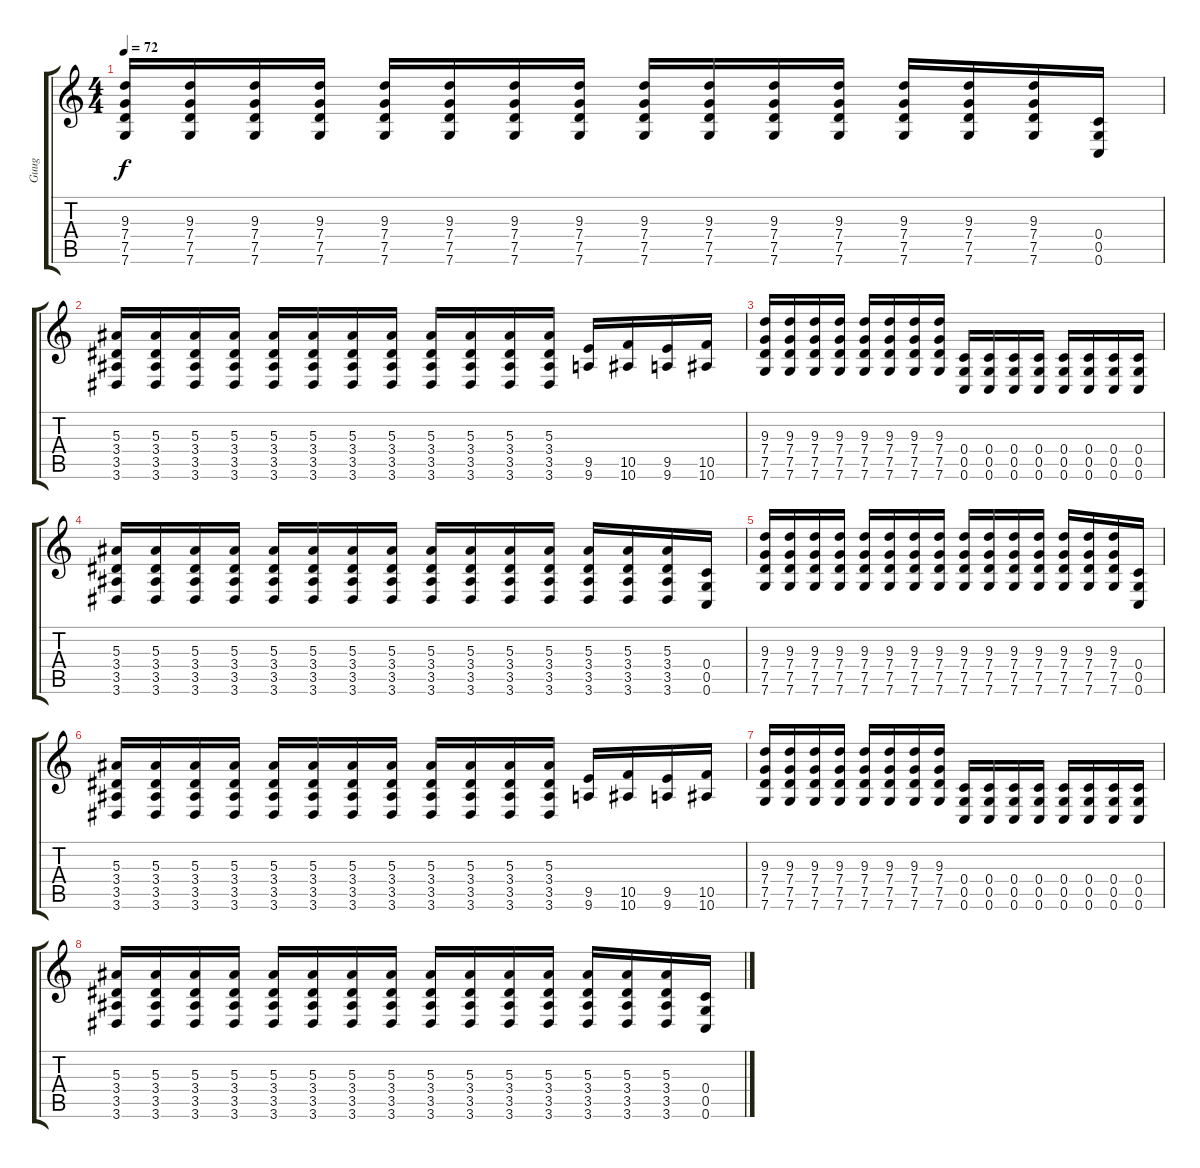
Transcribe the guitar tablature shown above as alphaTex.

\track ("Guug" "Guug") {instrument overdrivenguitar}
\staff {score tabs}
\tuning (D4 A3 F3 C3 G2 C2) {hide}
\ts (4 4)
\tempo 72
\clef g2
\ks c
(9.3 7.4 7.5 7.6).16{dy f} (9.3 7.4 7.5 7.6).16 (9.3 7.4 7.5 7.6).16 (9.3 7.4 7.5 7.6).16 (9.3 7.4 7.5 7.6).16 (9.3 7.4 7.5 7.6).16 (9.3 7.4 7.5 7.6).16 (9.3 7.4 7.5 7.6).16 (9.3 7.4 7.5 7.6).16 (9.3 7.4 7.5 7.6).16 (9.3 7.4 7.5 7.6).16 (9.3 7.4 7.5 7.6).16 (9.3 7.4 7.5 7.6).16 (9.3 7.4 7.5 7.6).16 (9.3 7.4 7.5 7.6).16 (0.4 0.5 0.6).16 |
(5.3 3.4 3.5 3.6).16 (5.3 3.4 3.5 3.6).16 (5.3 3.4 3.5 3.6).16 (5.3 3.4 3.5 3.6).16 (5.3 3.4 3.5 3.6).16 (5.3 3.4 3.5 3.6).16 (5.3 3.4 3.5 3.6).16 (5.3 3.4 3.5 3.6).16 (5.3 3.4 3.5 3.6).16 (5.3 3.4 3.5 3.6).16 (5.3 3.4 3.5 3.6).16 (5.3 3.4 3.5 3.6).16 (9.5 9.6).16 (10.5 10.6).16 (9.5 9.6).16 (10.5 10.6).16 |
(9.3 7.4 7.5 7.6).16 (9.3 7.4 7.5 7.6).16 (9.3 7.4 7.5 7.6).16 (9.3 7.4 7.5 7.6).16 (9.3 7.4 7.5 7.6).16 (9.3 7.4 7.5 7.6).16 (9.3 7.4 7.5 7.6).16 (9.3 7.4 7.5 7.6).16 (0.4 0.5 0.6).16 (0.4 0.5 0.6).16 (0.4 0.5 0.6).16 (0.4 0.5 0.6).16 (0.4 0.5 0.6).16 (0.4 0.5 0.6).16 (0.4 0.5 0.6).16 (0.4 0.5 0.6).16 |
(5.3 3.4 3.5 3.6).16 (5.3 3.4 3.5 3.6).16 (5.3 3.4 3.5 3.6).16 (5.3 3.4 3.5 3.6).16 (5.3 3.4 3.5 3.6).16 (5.3 3.4 3.5 3.6).16 (5.3 3.4 3.5 3.6).16 (5.3 3.4 3.5 3.6).16 (5.3 3.4 3.5 3.6).16 (5.3 3.4 3.5 3.6).16 (5.3 3.4 3.5 3.6).16 (5.3 3.4 3.5 3.6).16 (5.3 3.4 3.5 3.6).16 (5.3 3.4 3.5 3.6).16 (5.3 3.4 3.5 3.6).16 (0.4 0.5 0.6).16 |
(9.3 7.4 7.5 7.6).16 (9.3 7.4 7.5 7.6).16 (9.3 7.4 7.5 7.6).16 (9.3 7.4 7.5 7.6).16 (9.3 7.4 7.5 7.6).16 (9.3 7.4 7.5 7.6).16 (9.3 7.4 7.5 7.6).16 (9.3 7.4 7.5 7.6).16 (9.3 7.4 7.5 7.6).16 (9.3 7.4 7.5 7.6).16 (9.3 7.4 7.5 7.6).16 (9.3 7.4 7.5 7.6).16 (9.3 7.4 7.5 7.6).16 (9.3 7.4 7.5 7.6).16 (9.3 7.4 7.5 7.6).16 (0.4 0.5 0.6).16 |
(5.3 3.4 3.5 3.6).16 (5.3 3.4 3.5 3.6).16 (5.3 3.4 3.5 3.6).16 (5.3 3.4 3.5 3.6).16 (5.3 3.4 3.5 3.6).16 (5.3 3.4 3.5 3.6).16 (5.3 3.4 3.5 3.6).16 (5.3 3.4 3.5 3.6).16 (5.3 3.4 3.5 3.6).16 (5.3 3.4 3.5 3.6).16 (5.3 3.4 3.5 3.6).16 (5.3 3.4 3.5 3.6).16 (9.5 9.6).16 (10.5 10.6).16 (9.5 9.6).16 (10.5 10.6).16 |
(9.3 7.4 7.5 7.6).16 (9.3 7.4 7.5 7.6).16 (9.3 7.4 7.5 7.6).16 (9.3 7.4 7.5 7.6).16 (9.3 7.4 7.5 7.6).16 (9.3 7.4 7.5 7.6).16 (9.3 7.4 7.5 7.6).16 (9.3 7.4 7.5 7.6).16 (0.4 0.5 0.6).16 (0.4 0.5 0.6).16 (0.4 0.5 0.6).16 (0.4 0.5 0.6).16 (0.4 0.5 0.6).16 (0.4 0.5 0.6).16 (0.4 0.5 0.6).16 (0.4 0.5 0.6).16 |
(5.3 3.4 3.5 3.6).16 (5.3 3.4 3.5 3.6).16 (5.3 3.4 3.5 3.6).16 (5.3 3.4 3.5 3.6).16 (5.3 3.4 3.5 3.6).16 (5.3 3.4 3.5 3.6).16 (5.3 3.4 3.5 3.6).16 (5.3 3.4 3.5 3.6).16 (5.3 3.4 3.5 3.6).16 (5.3 3.4 3.5 3.6).16 (5.3 3.4 3.5 3.6).16 (5.3 3.4 3.5 3.6).16 (5.3 3.4 3.5 3.6).16 (5.3 3.4 3.5 3.6).16 (5.3 3.4 3.5 3.6).16 (0.4 0.5 0.6).16
